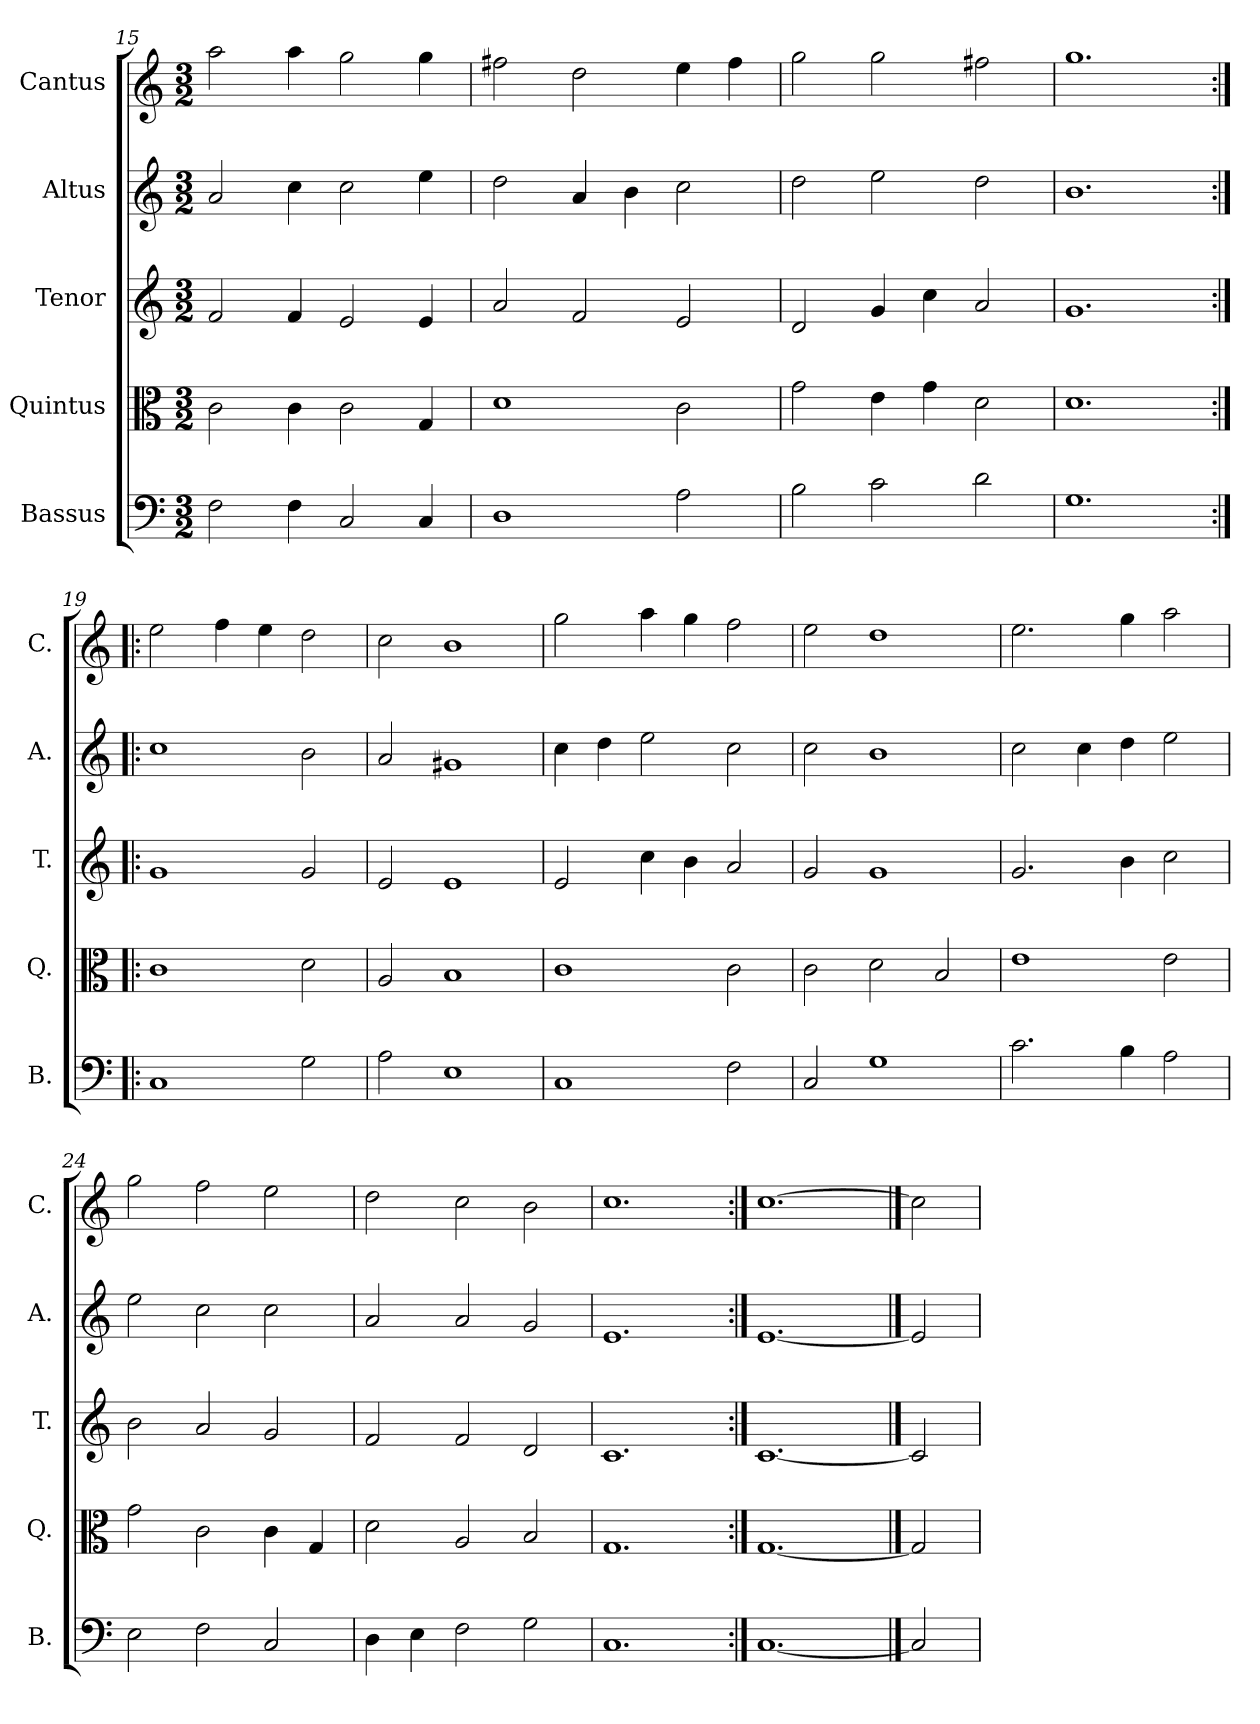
**kern	**kern	**kern	**kern	**kern
*part5	*part4	*part3	*part2	*part1
*staff5	*staff4	*staff3	*staff2	*staff1
*I"Bassus	*I"Quintus	*I"Tenor	*I"Altus	*I"Cantus
*I'B.	*I'Q.	*I'T.	*I'A.	*I'C.
*clefF4	*clefC3	*clefG2	*clefG2	*clefG2
*k[]	*k[]	*k[]	*k[]	*k[]
*M3/2	*M3/2	*M3/2	*M3/2	*M3/2
=15	=15	=15	=15	=15
2F\	2c\	2f/	2a/	2aa\
4F\	4c\	4f/	4cc\	4aa\
2C/	2c\	2e/	2cc\	2gg\
4C/	4G/	4e/	4ee\	4gg\
=16	=16	=16	=16	=16
1D	1d	2a/	2dd\	2ff#X\
.	.	2f/	4a/	2dd\
.	.	.	4b\	.
2A\	2c\	2e/	2cc\	4ee\
.	.	.	.	4ff#\
=17	=17	=17	=17	=17
2B\	2g\	2d/	2dd\	2gg\
2c\	4e\	4g/	2ee\	2gg\
.	4g\	4cc\	.	.
2d\	2d\	2a/	2dd\	2ff#X\
=18	=18	=18	=18	=18
1.G	1.d	1.g	1.b	1.gg
=19:|!|:	=19:|!|:	=19:|!|:	=19:|!|:	=19:|!|:
1C	1c	1g	1cc	2ee\
.	.	.	.	4ff\
.	.	.	.	4ee\
2G\	2d\	2g/	2b\	2dd\
=20	=20	=20	=20	=20
2A\	2A/	2e/	2a/	2cc\
1E	1B	1e	1g#X	1b
=21	=21	=21	=21	=21
1C	1c	2e/	4cc\	2gg\
.	.	.	4dd\	.
.	.	4cc\	2ee\	4aa\
.	.	4b\	.	4gg\
2F\	2c\	2a/	2cc\	2ff\
=22	=22	=22	=22	=22
2C/	2c\	2g/	2cc\	2ee\
1G	2d\	1g	1b	1dd
.	2B/	.	.	.
=23	=23	=23	=23	=23
2.c\	1e	2.g/	2cc\	2.ee\
.	.	.	4cc\	.
4B\	.	4b\	4dd\	4gg\
2A\	2e\	2cc\	2ee\	2aa\
=24	=24	=24	=24	=24
2E\	2g\	2b\	2ee\	2gg\
2F\	2c\	2a/	2cc\	2ff\
2C/	4c\	2g/	2cc\	2ee\
.	4G/	.	.	.
=25	=25	=25	=25	=25
4D\	2d\	2f/	2a/	2dd\
4E\	.	.	.	.
2F\	2A/	2f/	2a/	2cc\
2G\	2B/	2d/	2g/	2b\
=26	=26	=26	=26	=26
1.C	1.G	1.c	1.e	1.cc
=27:|!	=27:|!	=27:|!	=27:|!	=27:|!
[1.C	[1.G	[1.c	[1.e	[1.cc
==28	==28	==28	==28	==28
2C]	2G]	2c]	2e]	2cc]
=	=	=	=	=
*-	*-	*-	*-	*-
